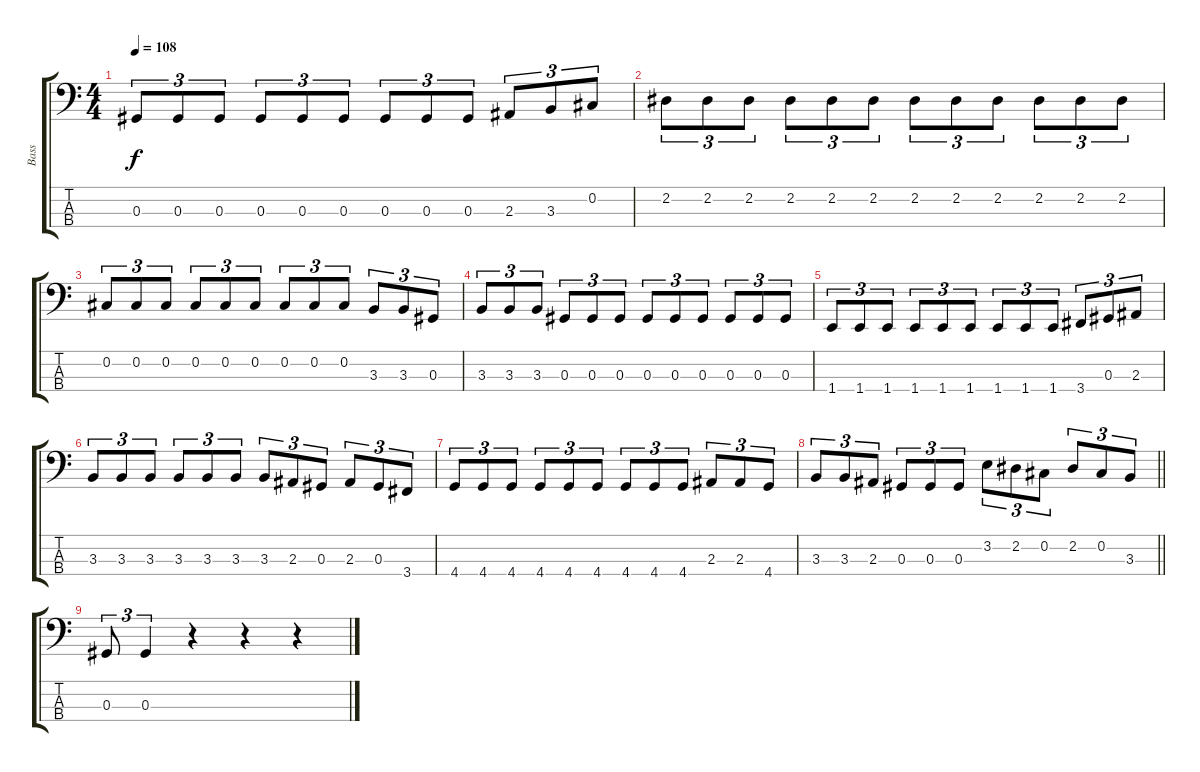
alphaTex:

\track ("Bass" "Bass") {instrument electricbassfinger}
\staff {score tabs}
\tuning (Gb2 Db2 Ab1 Eb1) {hide}
\ts (4 4)
\tempo 108
\clef f4
\ks c
0.3.8{tu (3 2) dy f} 0.3.8{tu (3 2)} 0.3.8{tu (3 2)} 0.3.8{tu (3 2)} 0.3.8{tu (3 2)} 0.3.8{tu (3 2)} 0.3.8{tu (3 2)} 0.3.8{tu (3 2)} 0.3.8{tu (3 2)} 2.3.8{tu (3 2)} 3.3.8{tu (3 2)} 0.2.8{tu (3 2)} |
2.2.8{tu (3 2)} 2.2.8{tu (3 2)} 2.2.8{tu (3 2)} 2.2.8{tu (3 2)} 2.2.8{tu (3 2)} 2.2.8{tu (3 2)} 2.2.8{tu (3 2)} 2.2.8{tu (3 2)} 2.2.8{tu (3 2)} 2.2.8{tu (3 2)} 2.2.8{tu (3 2)} 2.2.8{tu (3 2)} |
0.2.8{tu (3 2)} 0.2.8{tu (3 2)} 0.2.8{tu (3 2)} 0.2.8{tu (3 2)} 0.2.8{tu (3 2)} 0.2.8{tu (3 2)} 0.2.8{tu (3 2)} 0.2.8{tu (3 2)} 0.2.8{tu (3 2)} 3.3.8{tu (3 2)} 3.3.8{tu (3 2)} 0.3.8{tu (3 2)} |
3.3.8{tu (3 2)} 3.3.8{tu (3 2)} 3.3.8{tu (3 2)} 0.3.8{tu (3 2)} 0.3.8{tu (3 2)} 0.3.8{tu (3 2)} 0.3.8{tu (3 2)} 0.3.8{tu (3 2)} 0.3.8{tu (3 2)} 0.3.8{tu (3 2)} 0.3.8{tu (3 2)} 0.3.8{tu (3 2)} |
1.4.8{tu (3 2)} 1.4.8{tu (3 2)} 1.4.8{tu (3 2)} 1.4.8{tu (3 2)} 1.4.8{tu (3 2)} 1.4.8{tu (3 2)} 1.4.8{tu (3 2)} 1.4.8{tu (3 2)} 1.4.8{tu (3 2)} 3.4.8{tu (3 2)} 0.3.8{tu (3 2)} 2.3.8{tu (3 2)} |
3.3.8{tu (3 2)} 3.3.8{tu (3 2)} 3.3.8{tu (3 2)} 3.3.8{tu (3 2)} 3.3.8{tu (3 2)} 3.3.8{tu (3 2)} 3.3.8{tu (3 2)} 2.3.8{tu (3 2)} 0.3.8{tu (3 2)} 2.3.8{tu (3 2)} 0.3.8{tu (3 2)} 3.4.8{tu (3 2)} |
4.4.8{tu (3 2)} 4.4.8{tu (3 2)} 4.4.8{tu (3 2)} 4.4.8{tu (3 2)} 4.4.8{tu (3 2)} 4.4.8{tu (3 2)} 4.4.8{tu (3 2)} 4.4.8{tu (3 2)} 4.4.8{tu (3 2)} 2.3.8{tu (3 2)} 2.3.8{tu (3 2)} 4.4.8{tu (3 2)} |
\barLineRight lightlight
3.3.8{tu (3 2)} 3.3.8{tu (3 2)} 2.3.8{tu (3 2)} 0.3.8{tu (3 2)} 0.3.8{tu (3 2)} 0.3.8{tu (3 2)} 3.2.8{tu (3 2)} 2.2.8{tu (3 2)} 0.2.8{tu (3 2)} 2.2.8{tu (3 2)} 0.2.8{tu (3 2)} 3.3.8{tu (3 2)} |
0.3.8{tu (3 2)} 0.3.4{tu (3 2)} r.4 r.4 r.4
